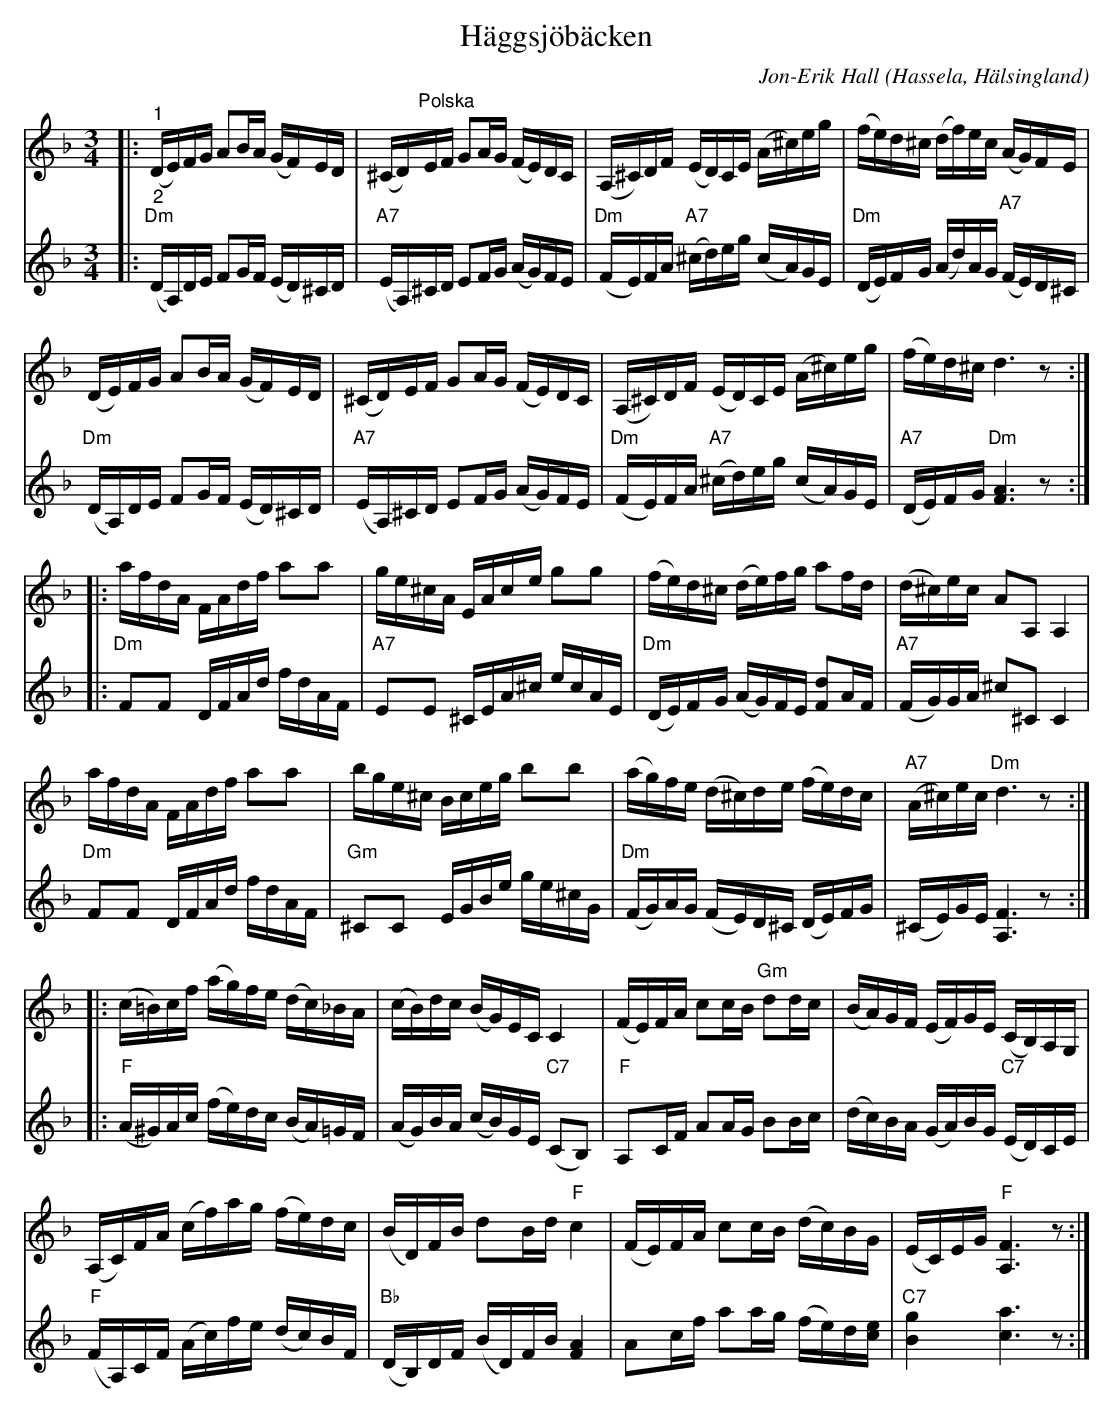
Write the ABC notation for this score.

X:1
T:Häggsjöbäcken
C:Jon-Erik Hall
O:Hassela, Hälsingland
L:1/16
M:3/4
K:F
V:1
|:"^1" (DE)FG A2BA (GF)ED | (^CD)"^Polska"EF G2AG (FE)DC | (A,^C)DF (ED)CE (A^c)eg | (fe)d^c (df)ec (AG)FE |
(DE)FG A2BA (GF)ED | (^CD)EF G2AG (FE)DC | (A,^C)DF (ED)CE (A^c)eg | (fe)d^c d6 z2 ::
 afdA FAdf a2a2 | ge^cA EAce g2g2 | (fe)d^c (de)fg a2fd | (d^c)ec A2A,2 A,4 |
afdA FAdf a2a2 | bge^c Bceg b2b2 | (ag)fe (d^c)de (fe)dc |"A7" (A^c)ec"Dm" d6 z2 ::
(c=B)cf (ag)fe (dc)_BA | (cB)dc (BG)EC C4 | (FE)FA c2cB"Gm" d2dc | (BA)GF (EF)GE (CB,)A,G, |
(A,C)FA (cf)ag (fe)dc | (BD)FB d2Bd"F" c4 | (FE)FA c2cB (dc)BG | (EC)EG"F" [A,F]6 z2 :|
V:2
|:"^2""Dm" (DA,)DE F2GF (ED)^CD |"A7" (EA,)^CD E2FG (AG)FE |"Dm" (FE)FA"A7" (^cd)eg (cA)GE | "Dm" (DE)FG (Ad)AG"A7" (FE)D^C |
"Dm" (DA,)DE F2GF (ED)^CD |"A7" (EA,)^CD E2FG (AG)FE | "Dm" (FE)FA"A7" (^cd)eg (cA)GE |"A7" (DE)FG"Dm" [FA]6 z2 ::
"Dm" F2F2 DFAd fdAF | "A7" E2E2 ^CEA^c ecAE |"Dm" (DE)FG (AG)FE [Fd]2AF |"A7" (FG)GA ^c2^C2 C4 |
"Dm" F2F2 DFAd fdAF | "Gm" ^C2C2 EGBe ge^cG |"Dm" (FG)AG (FE)D^C (DE)FG | (^CE)GE [A,F]6 z2 ::
"F" (A^G)Ac (fe)dc (BA)=GF | (AG)BA (cB)GE"C7" (C2B,2) |"F" A,2CF A2AG B2Bc | (dc)BA (GA)BG"C7" (ED)CE |
"F" (FA,)CF (Ac)fe (dc)BF |"Bb" (DB,)DF (BD)FB [FA]4 | A2cf a2ag (fe)d[ce] |"C7" [Bg]4 [ca]6 z2 :|
